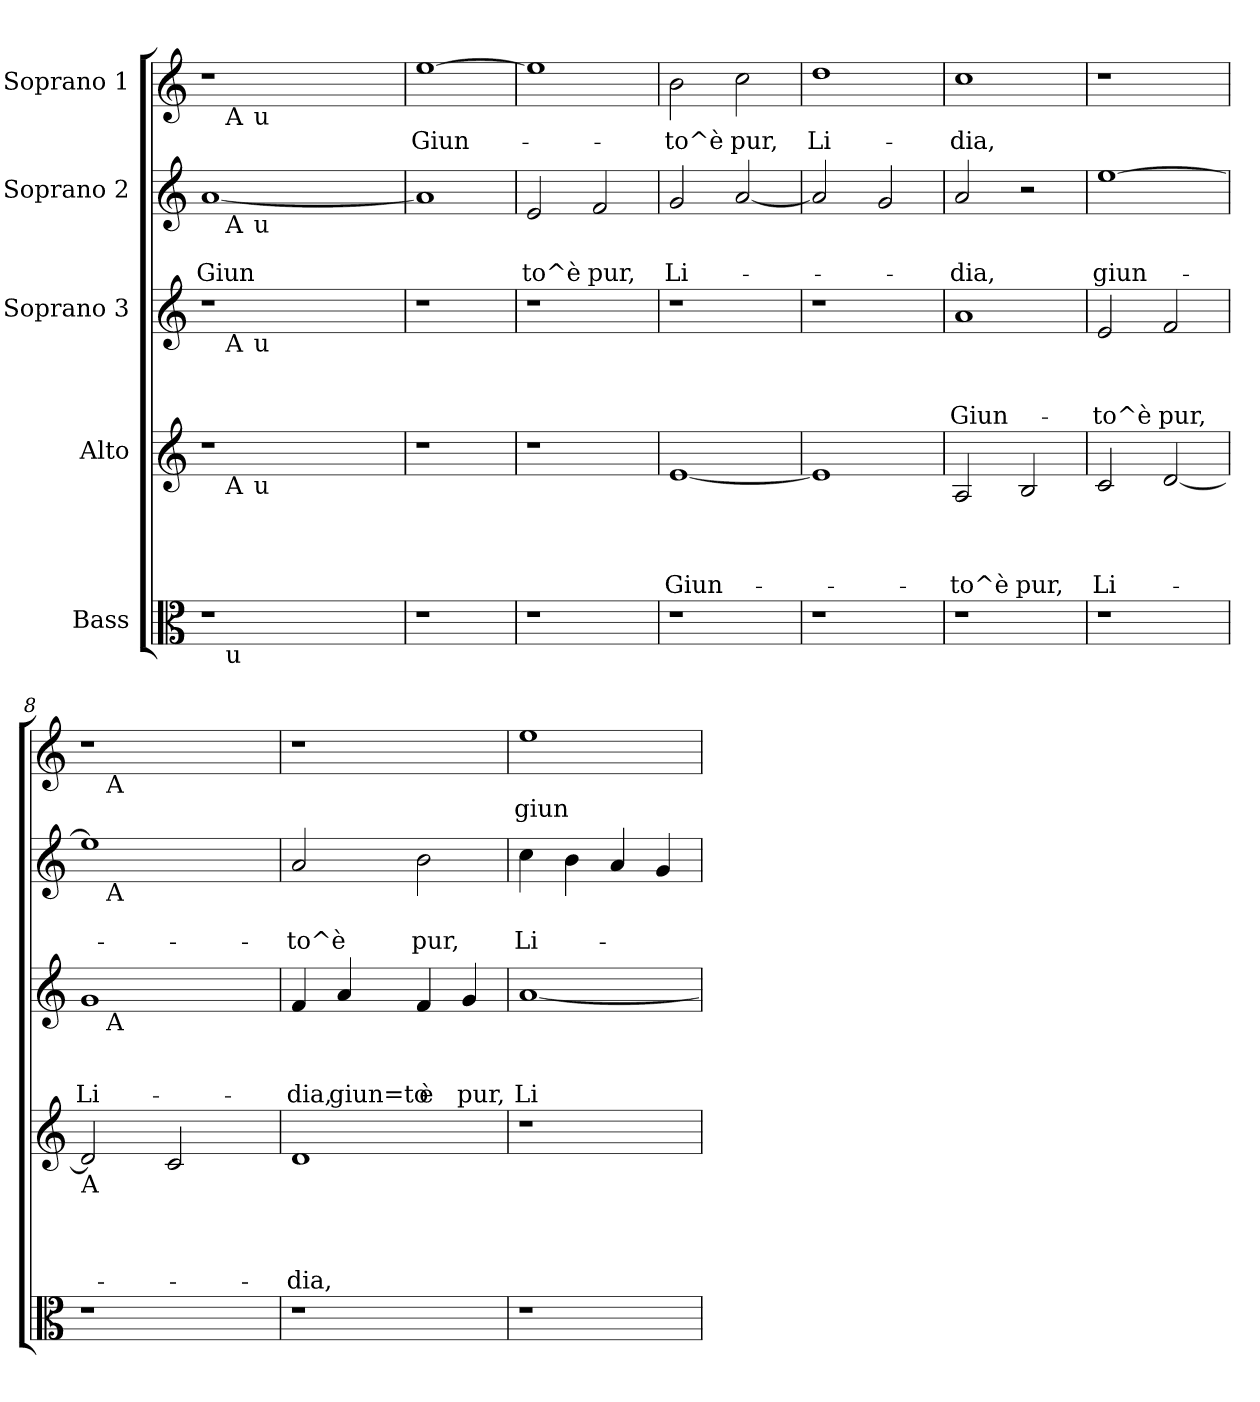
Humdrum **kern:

**kern	**kern	**text	**text	**text	**text	**kern	**text	**text	**text	**kern	**text	**text	**kern	**text
*part5	*part4	*part4	*part4	*part4	*part4	*part3	*part3	*part3	*part3	*part2	*part2	*part2	*part1	*part1
*staff5	*staff4	*staff4	*staff4	*staff4	*staff4	*staff3	*staff3	*staff3	*staff3	*staff2	*staff2	*staff2	*staff1	*staff1
*I"Bass	*I"Alto	*	*	*	*	*I"Soprano 3	*	*	*	*I"Soprano 2	*	*	*I"Soprano 1	*
*clefC3	*clefG2	*	*	*	*	*clefG2	*	*	*	*clefG2	*	*	*clefG2	*
*k[]	*k[]	*	*	*	*	*k[]	*	*	*	*k[]	*	*	*k[]	*
*C:	*C:	*	*	*	*	*C:	*	*	*	*C:	*	*	*C:	*
=1	=1	=1	=1	=1	=1	=1	=1	=1	=1	=1	=1	=1	=1	=1
!	!	!	!	!	!	!	!	!	!	!	!	!LO:LY:b	!	!
*^	*^	*	*	*	*	*^	*	*	*	*^	*	*	*^	*
*	*	*	*^	*	*	*	*	*	*^	*	*	*	*	*^	*	*	*	*^	*
1r	16.ryy	1r	16.ryy	8..ryy	.	.	.	.	1r	16.ryy	8..ryy	.	.	.	[<1a	16.ryy	8..ryy	.	Giun	1r	16.ryy	8..ryy	.
!	!	!	!	!	!	!	!	!	!	!	!	!	!	!	!	!	!	!	!	!	!LO:TX:b:t=A	!	!
!	!	!	!	!	!	!	!	!	!	!	!	!	!	!	!	!LO:TX:b:t=A	!	!	!	!	!	!	!
!	!	!	!	!	!	!	!	!	!	!LO:TX:b:t=A	!	!	!	!	!	!	!	!	!	!	!	!	!
!	!	!	!LO:TX:b:t=A	!	!	!	!	!	!	!	!	!	!	!	!	!	!	!	!	!	!	!	!
!	!LO:TX:b:t=u	!	!	!	!	!	!	!	!	!	!	!	!	!	!	!	!	!	!	!	!	!	!
.	2ryy	.	2ryy	.	.	.	.	.	.	2ryy	.	.	.	.	.	2ryy	.	.	.	.	2ryy	.	.
!	!	!	!	!	!	!	!	!	!	!	!	!	!	!	!	!	!	!	!	!	!	!LO:TX:b:t=u	!
!	!	!	!	!	!	!	!	!	!	!	!	!	!	!	!	!	!LO:TX:b:t=u	!	!	!	!	!	!
!	!	!	!	!	!	!	!	!	!	!	!LO:TX:b:t=u	!	!	!	!	!	!	!	!	!	!	!	!
!	!	!	!	!LO:TX:b:t=u	!	!	!	!	!	!	!	!	!	!	!	!	!	!	!	!	!	!	!
.	.	.	.	2ryy	.	.	.	.	.	.	2ryy	.	.	.	.	.	2ryy	.	.	.	.	2ryy	.
.	4ryy	.	4ryy	.	.	.	.	.	.	4ryy	.	.	.	.	.	4ryy	.	.	.	.	4ryy	.	.
.	.	.	.	4ryy	.	.	.	.	.	.	4ryy	.	.	.	.	.	4ryy	.	.	.	.	4ryy	.
.	8ryy	.	8ryy	.	.	.	.	.	.	8ryy	.	.	.	.	.	8ryy	.	.	.	.	8ryy	.	.
.	32ryy	.	32ryy	32ryy	.	.	.	.	.	32ryy	32ryy	.	.	.	.	32ryy	32ryy	.	.	.	32ryy	32ryy	.
=2	=2	=2	=2	=2	=2	=2	=2	=2	=2	=2	=2	=2	=2	=2	=2	=2	=2	=2	=2	=2	=2	=2	=2
!	!	!	!	!	!	!	!	!	!	!	!	!	!	!	!	!	!	!	!	!	!	!	!LO:LY:b
*v	*v	*	*	*	*	*	*	*	*v	*v	*v	*	*	*	*v	*v	*v	*	*	*v	*v	*v	*
*	*v	*v	*v	*	*	*	*	*	*	*	*	*	*	*	*	*
1r	1r	.	.	.	.	1r	.	.	.	1a]	.	.	[>1ee	Giun-
=3	=3	=3	=3	=3	=3	=3	=3	=3	=3	=3	=3	=3	=3	=3
!	!	!	!	!	!	!	!	!	!	!	!	!LO:LY:b	!	!
1r	1r	.	.	.	.	1r	.	.	.	2e/	.	to^è	1ee]	.
!	!	!	!	!	!	!	!	!	!	!	!	!LO:LY:b	!	!
.	.	.	.	.	.	.	.	.	.	2f/	.	pur,	.	.
=4	=4	=4	=4	=4	=4	=4	=4	=4	=4	=4	=4	=4	=4	=4
!	!	!	!	!	!LO:LY:b	!	!	!	!	!	!	!LO:LY:b	!	!LO:LY:b
1r	[<1e	.	.	.	Giun-	1r	.	.	.	2g/	.	Li-	2b\	-to^è
!	!	!	!	!	!	!	!	!	!	!	!	!	!	!LO:LY:b
.	.	.	.	.	.	.	.	.	.	[<2a/	.	.	2cc\	pur,
=5	=5	=5	=5	=5	=5	=5	=5	=5	=5	=5	=5	=5	=5	=5
!	!	!	!	!	!	!	!	!	!	!	!	!	!	!LO:LY:b
1r	1e]	.	.	.	.	1r	.	.	.	2a/]	.	.	1dd	Li-
.	.	.	.	.	.	.	.	.	.	2g/	.	.	.	.
=6	=6	=6	=6	=6	=6	=6	=6	=6	=6	=6	=6	=6	=6	=6
!	!	!	!	!	!LO:LY:b	!	!	!	!LO:LY:b	!	!	!LO:LY:b	!	!LO:LY:b
1r	2A/	.	.	.	-to^è	1a	.	.	Giun-	2a/	.	-dia,	1cc	-dia,
!	!	!	!	!	!LO:LY:b	!	!	!	!	!	!	!	!	!
.	2B/	.	.	.	pur,	.	.	.	.	2r	.	.	.	.
=7	=7	=7	=7	=7	=7	=7	=7	=7	=7	=7	=7	=7	=7	=7
!	!	!	!	!	!LO:LY:b	!	!	!	!LO:LY:b	!	!	!LO:LY:b	!	!
1r	2c/	.	.	.	Li-	2e/	.	.	-to^è	[<1ee	.	giun-	1r	.
!	!	!	!	!	!	!	!	!	!LO:LY:b	!	!	!	!	!
.	[<2d/	.	.	.	.	2f/	.	.	pur,	.	.	.	.	.
!!LO:LB:g=z
=8	=8	=8	=8	=8	=8	=8	=8	=8	=8	=8	=8	=8	=8	=8
!	!LO:TX:b:t=A	!	!	!	!	!	!	!	!	!	!	!	!	!
!	!	!	!	!	!	!	!	!	!LO:LY:b	!	!	!	!	!
*	*	*	*	*	*	*^	*	*	*	*^	*	*	*^	*
1r	2d/]	.	.	.	.	1g	16.ryy	.	.	Li-	1ee]	16.ryy	.	.	1r	16.ryy	.
!	!	!	!	!	!	!	!	!	!	!	!	!	!	!	!	!LO:TX:b:t=A	!
!	!	!	!	!	!	!	!	!	!	!	!	!LO:TX:b:t=A	!	!	!	!	!
!	!	!	!	!	!	!	!LO:TX:b:t=A	!	!	!	!	!	!	!	!	!	!
.	.	.	.	.	.	.	2ryy	.	.	.	.	2ryy	.	.	.	2ryy	.
.	2c/	.	.	.	.	.	.	.	.	.	.	.	.	.	.	.	.
.	.	.	.	.	.	.	4ryy	.	.	.	.	4ryy	.	.	.	4ryy	.
.	.	.	.	.	.	.	8ryy	.	.	.	.	8ryy	.	.	.	8ryy	.
.	.	.	.	.	.	.	32ryy	.	.	.	.	32ryy	.	.	.	32ryy	.
=9	=9	=9	=9	=9	=9	=9	=9	=9	=9	=9	=9	=9	=9	=9	=9	=9	=9
!	!	!	!	!	!LO:LY:b	!	!	!	!	!LO:LY:b	!	!	!	!LO:LY:b	!	!	!
*	*	*	*	*	*	*v	*v	*	*	*	*	*	*	*	*v	*v	*
*	*	*	*	*	*	*	*	*	*	*v	*v	*	*	*	*
1r	1d	.	.	.	-dia,	4f/	.	.	-dia,	2a/	.	-to^è	1r	.
!	!	!	!	!	!	!	!	!	!LO:LY:b	!	!	!	!	!
.	.	.	.	.	.	4a/	.	.	giun=to	.	.	.	.	.
!	!	!	!	!	!	!	!	!	!LO:LY:b	!	!	!LO:LY:b	!	!
.	.	.	.	.	.	4f/	.	.	è	2b\	.	pur,	.	.
!	!	!	!	!	!	!	!	!	!LO:LY:b	!	!	!	!	!
.	.	.	.	.	.	4g/	.	.	pur,	.	.	.	.	.
=10	=10	=10	=10	=10	=10	=10	=10	=10	=10	=10	=10	=10	=10	=10
!	!	!	!	!	!	!	!	!	!LO:LY:b	!	!	!LO:LY:b	!	!LO:LY:b
1r	1r	.	.	.	.	[<1a	.	.	Li-	4cc\	.	Li-	1ee	giun-
.	.	.	.	.	.	.	.	.	.	4b\	.	.	.	.
.	.	.	.	.	.	.	.	.	.	4a/	.	.	.	.
.	.	.	.	.	.	.	.	.	.	4g/	.	.	.	.
=	=	=	=	=	=	=	=	=	=	=	=	=	=	=
*-	*-	*-	*-	*-	*-	*-	*-	*-	*-	*-	*-	*-	*-	*-
